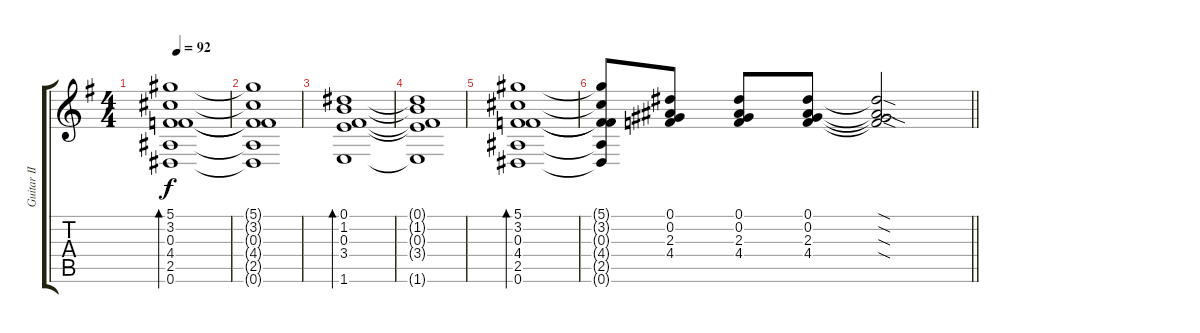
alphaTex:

\track ("Guitar II" "Guitar II") {instrument acousticguitarsteel}
\staff {score tabs}
\tuning (Eb4 Bb3 Gb3 Db3 Ab2 Eb2) {hide}
\ts (4 4)
\tempo 92
\clef g2
\ks g
(5.1 3.2 0.3 4.4 2.5 0.6).1{bd 480 dy f} |
(5.1{t} 3.2{t} 0.3{t} 4.4{t} 2.5{t} 0.6{t}).1 |
(0.1 1.2 0.3 3.4 1.6).1{bd 480} |
(0.1{t} 1.2{t} 0.3{t} 3.4{t} 1.6{t}).1 |
(5.1 3.2 0.3 4.4 2.5 0.6).1{bd 480} |
\barLineRight lightlight
(5.1{t} 3.2{t} 0.3{t} 4.4{t} 2.5{t} 0.6{t}).8 (0.1 0.2 2.3 4.4).8 (0.1 0.2 2.3 4.4).8 (0.1 0.2 2.3 4.4).8 (0.1{sod t} 0.2{sod t} 2.3{sod t} 4.4{sod t}).2
